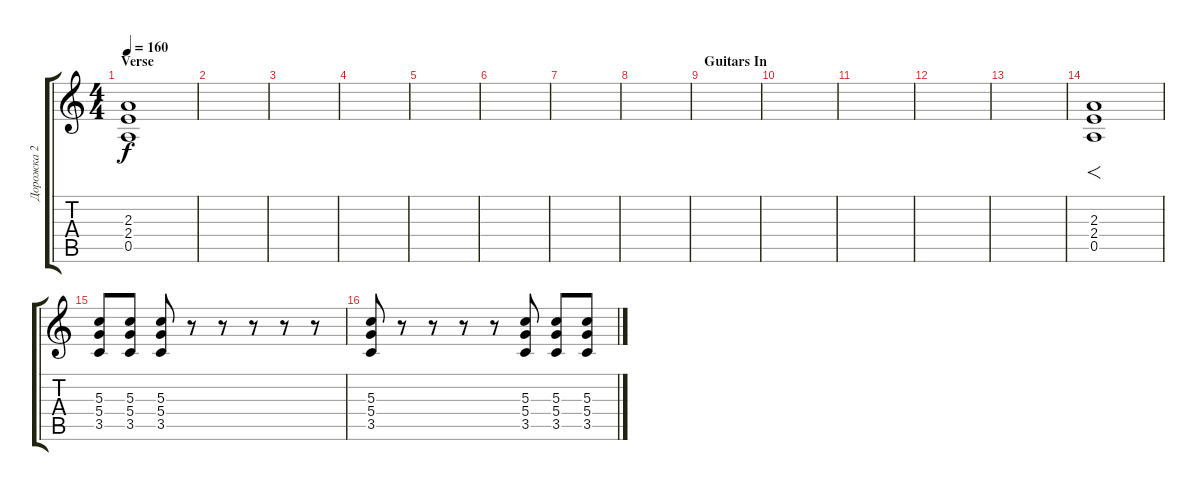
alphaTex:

\track ("Дорожка 2" "Дорожка 2") {instrument distortionguitar}
\staff {score tabs}
\tuning (E4 B3 G3 D3 A2 D2) {hide}
\ts (4 4)
\section ("" "Verse")
\tempo 160
\clef g2
\ks c
(2.3 2.4 0.5).1{dy f} |
|
|
|
|
|
|
|
\section ("" "Guitars In")
|
|
|
|
|
(2.3 2.4 0.5).1{f} |
(5.3 5.4 3.5).8 (5.3 5.4 3.5).8 (5.3 5.4 3.5).8 r.8 r.8 r.8 r.8 r.8 |
(5.3 5.4 3.5).8 r.8 r.8 r.8 r.8 (5.3 5.4 3.5).8 (5.3 5.4 3.5).8 (5.3 5.4 3.5).8
